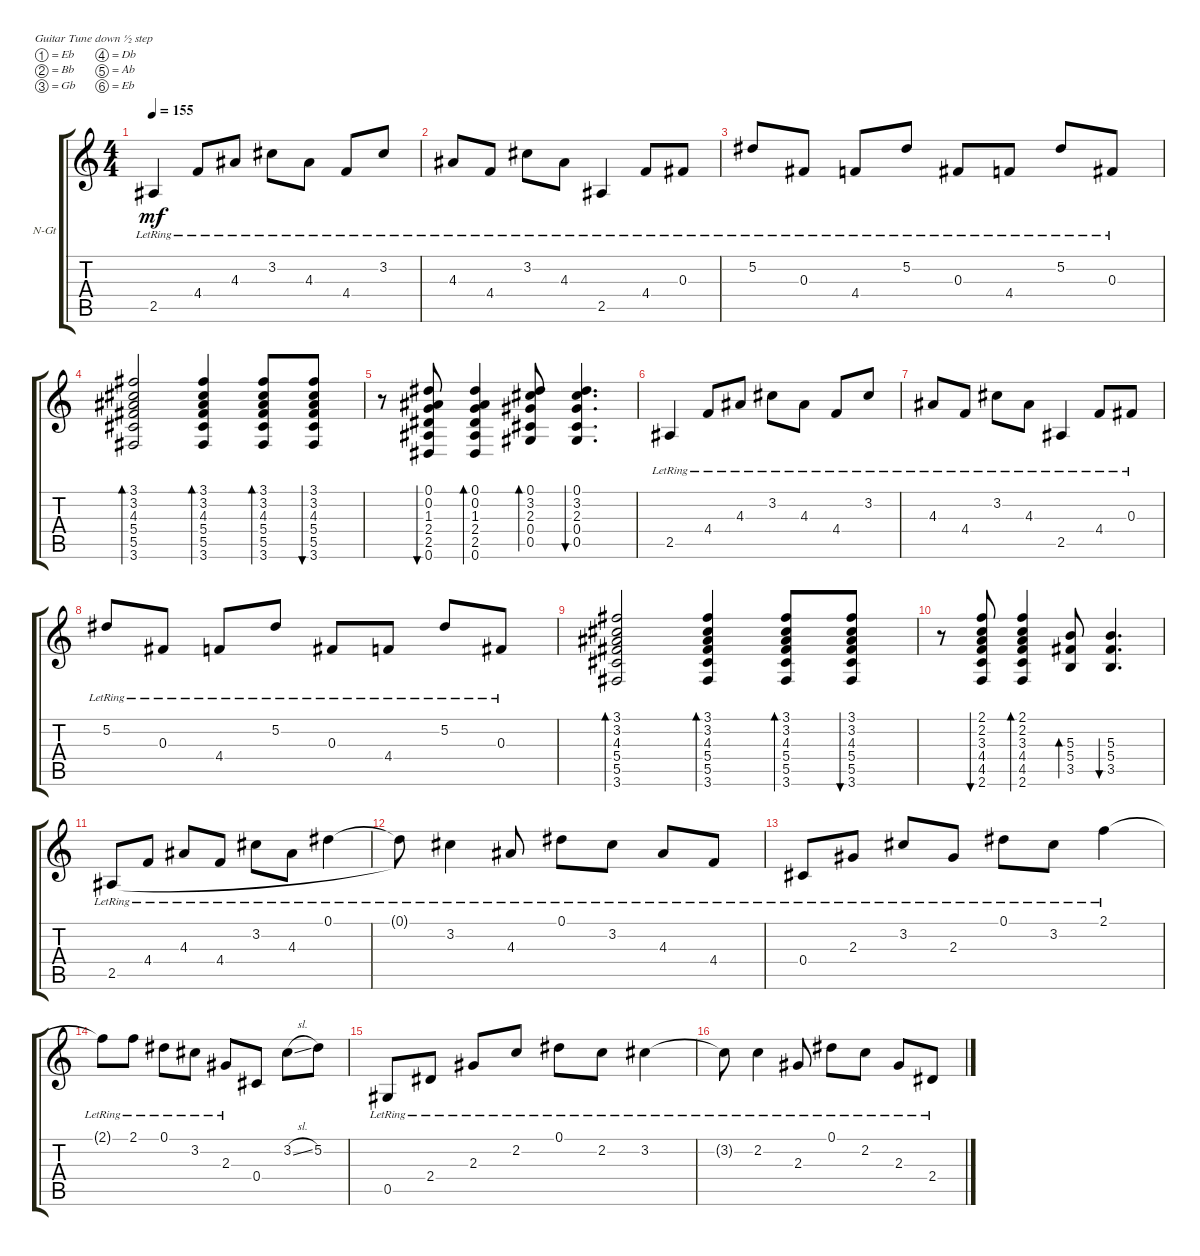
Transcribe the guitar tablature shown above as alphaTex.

\defaultSystemsLayout 4
\bracketExtendMode groupsimilarinstruments
\firstSystemTrackNameOrientation horizontal
\otherSystemsTrackNameOrientation horizontal
\track ("Guitar 1" "N-Gt") {instrument acousticguitarnylon}
\staff {score tabs}
\tuning (Eb4 Bb3 Gb3 Db3 Ab2 Eb2)
\ts (4 4)
\tempo 155
\clef g2
\ks c
2.5{lr}.4{dy mf} 4.4{lr}.8 4.3{lr}.8 3.2{lr}.8 4.3{lr}.8 4.4{lr}.8 3.2{lr}.8 |
4.3{lr}.8 4.4{lr}.8 3.2{lr}.8 4.3{lr}.8 2.5{lr}.4 4.4{lr}.8 0.3{lr}.8 |
5.2{lr}.8 0.3{lr}.8 4.4{lr}.8 5.2{lr}.8 0.3{lr}.8 4.4{lr}.8 5.2{lr}.8 0.3{lr}.8 |
(3.6 5.5 5.4 4.3 3.2 3.1).2{bd 30} (3.6 5.5 5.4 4.3 3.2 3.1).4{bd 30} (3.6 5.5 5.4 4.3 3.2 3.1).8{bd 30} (3.6 5.5 5.4 4.3 3.2 3.1).8{bu 30} |
r.8 (0.6 2.5 2.4 1.3 0.2 0.1).8{bu 30} (0.6 2.5 2.4 1.3 0.2 0.1).4{bd 30} (0.5 0.4 2.3 3.2 0.1).8{bd 30} (0.5 0.4 2.3 3.2 0.1).4{d bu 30} |
2.5{lr}.4 4.4{lr}.8 4.3{lr}.8 3.2{lr}.8 4.3{lr}.8 4.4{lr}.8 3.2{lr}.8 |
4.3{lr}.8 4.4{lr}.8 3.2{lr}.8 4.3{lr}.8 2.5{lr}.4 4.4{lr}.8 0.3{lr}.8 |
5.2{lr}.8 0.3{lr}.8 4.4{lr}.8 5.2{lr}.8 0.3{lr}.8 4.4{lr}.8 5.2{lr}.8 0.3{lr}.8 |
(3.6 5.5 5.4 4.3 3.2 3.1).2{bd 30} (3.6 5.5 5.4 4.3 3.2 3.1).4{bd 30} (3.6 5.5 5.4 4.3 3.2 3.1).8{bd 30} (3.6 5.5 5.4 4.3 3.2 3.1).8{bu 30} |
r.8 (2.6 4.5 4.4 3.3 2.2 2.1).8{bu 30} (2.6 4.5 4.4 3.3 2.2 2.1).4{bd 30} (3.5 5.4 5.3).8{bd 30} (3.5 5.4 5.3).4{d bu 30} |
2.5{lr}.8{legatoorigin} 4.4{lr}.8{legatoorigin} 4.3{lr}.8{legatoorigin} 4.4{lr}.8{legatoorigin} 3.2{lr}.8{legatoorigin} 4.3{lr}.8{legatoorigin} 0.1{lr}.4{legatoorigin} |
0.1{lr t}.8 3.2{lr}.4 4.3{lr}.8 0.1{lr}.8 3.2{lr}.8 4.3{lr}.8 4.4{lr}.8 |
0.4{lr}.8 2.3{lr}.8 3.2{lr}.8 2.3{lr}.8 0.1{lr}.8 3.2{lr}.8 2.1{lr}.4 |
2.1{lr t}.8 2.1{lr}.8 0.1{lr}.8 3.2{lr}.8 2.3{lr}.8 0.4.8 3.2{sl}.8 5.2.8 |
0.5{lr}.8 2.4{lr}.8 2.3{lr}.8 2.2{lr}.8 0.1{lr}.8 2.2{lr}.8 3.2{lr}.4 |
3.2{lr t}.8 2.2{lr}.4 2.3{lr}.8 0.1{lr}.8 2.2{lr}.8 2.3{lr}.8 2.4{lr}.8
